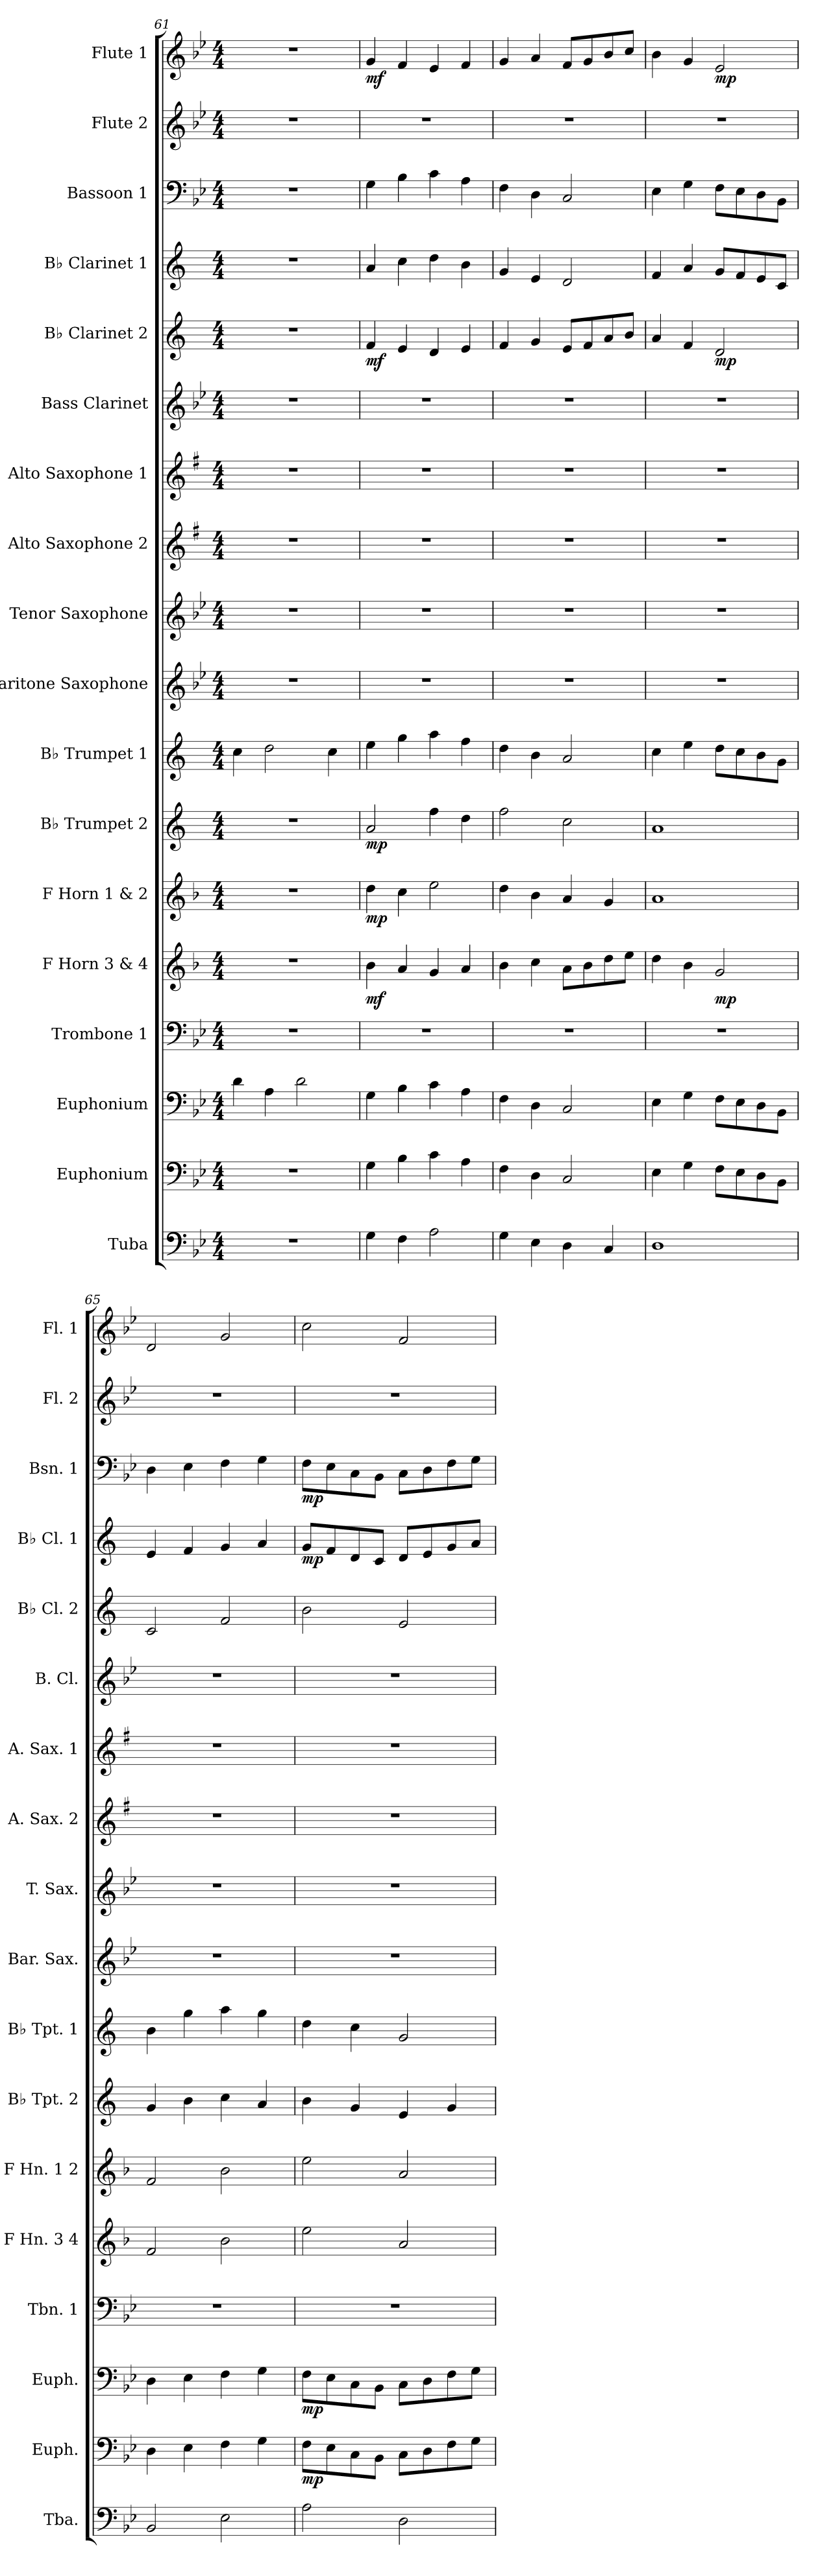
**kern	**kern	**dynam	**kern	**dynam	**kern	**kern	**dynam	**kern	**dynam	**kern	**dynam	**kern	**kern	**kern	**kern	**kern	**kern	**kern	**dynam	**kern	**dynam	**kern	**dynam	**kern	**kern	**dynam
*part18	*part17	*part17	*part16	*part16	*part15	*part14	*part14	*part13	*part13	*part12	*part12	*part11	*part10	*part9	*part8	*part7	*part6	*part5	*part5	*part4	*part4	*part3	*part3	*part2	*part1	*part1
*staff18	*staff17	*staff17	*staff16	*staff16	*staff15	*staff14	*staff14	*staff13	*staff13	*staff12	*staff12	*staff11	*staff10	*staff9	*staff8	*staff7	*staff6	*staff5	*staff5	*staff4	*staff4	*staff3	*staff3	*staff2	*staff1	*staff1
*I"Tuba	*I"Euphonium	*	*I"Euphonium	*	*I"Trombone 1	*I"F Horn 3 &amp; 4	*	*I"F Horn 1 &amp; 2	*	*I"B♭ Trumpet 2	*	*I"B♭ Trumpet 1	*I"Baritone Saxophone	*I"Tenor Saxophone	*I"Alto Saxophone 2	*I"Alto Saxophone 1	*I"Bass Clarinet	*I"B♭ Clarinet 2	*	*I"B♭ Clarinet 1	*	*I"Bassoon 1	*	*I"Flute 2	*I"Flute 1	*
*I'Tba.	*I'Euph.	*	*I'Euph.	*	*I'Tbn. 1	*I'F Hn. 3 4	*	*I'F Hn. 1 2	*	*I'B♭ Tpt. 2	*	*I'B♭ Tpt. 1	*I'Bar. Sax.	*I'T. Sax.	*I'A. Sax. 2	*I'A. Sax. 1	*I'B. Cl.	*I'B♭ Cl. 2	*	*I'B♭ Cl. 1	*	*I'Bsn. 1	*	*I'Fl. 2	*I'Fl. 1	*
*clefF4	*clefF4	*	*clefF4	*	*clefF4	*clefG2	*	*clefG2	*	*clefG2	*	*clefG2	*clefG2	*clefG2	*clefG2	*clefG2	*clefG2	*clefG2	*	*clefG2	*	*clefF4	*	*clefG2	*clefG2	*
*	*	*	*	*	*	*ITrd4c7	*	*ITrd4c7	*	*ITrd1c2	*	*ITrd1c2	*ITrd12c21	*ITrd8c14	*ITrd5c9	*ITrd5c9	*ITrd8c14	*ITrd1c2	*	*ITrd1c2	*	*	*	*	*	*
*k[b-e-]	*k[b-e-]	*	*k[b-e-]	*	*k[b-e-]	*k[b-e-]	*	*k[b-e-]	*	*k[b-e-]	*	*k[b-e-]	*k[b-e-]	*k[b-e-]	*k[b-e-]	*k[b-e-]	*k[b-e-]	*k[b-e-]	*	*k[b-e-]	*	*k[b-e-]	*	*k[b-e-]	*k[b-e-]	*
*M4/4	*M4/4	*	*M4/4	*	*M4/4	*M4/4	*	*M4/4	*	*M4/4	*	*M4/4	*M4/4	*M4/4	*M4/4	*M4/4	*M4/4	*M4/4	*	*M4/4	*	*M4/4	*	*M4/4	*M4/4	*
=61	=61	=61	=61	=61	=61	=61	=61	=61	=61	=61	=61	=61	=61	=61	=61	=61	=61	=61	=61	=61	=61	=61	=61	=61	=61	=61
1r	1r	.	4d\	.	1r	1r	.	1r	.	1r	.	4b-\	1r	1r	1r	1r	1r	1r	.	1r	.	1r	.	1r	1r	.
.	.	.	4A\	.	.	.	.	.	.	.	.	2cc\	.	.	.	.	.	.	.	.	.	.	.	.	.	.
.	.	.	2d\	.	.	.	.	.	.	.	.	.	.	.	.	.	.	.	.	.	.	.	.	.	.	.
.	.	.	.	.	.	.	.	.	.	.	.	4b-\	.	.	.	.	.	.	.	.	.	.	.	.	.	.
=62	=62	=62	=62	=62	=62	=62	=62	=62	=62	=62	=62	=62	=62	=62	=62	=62	=62	=62	=62	=62	=62	=62	=62	=62	=62	=62
!	!	!	!	!	!	!	!LO:DY:b	!	!LO:DY:b	!	!LO:DY:b	!	!	!	!	!	!	!	!LO:DY:b	!	!	!	!	!	!	!LO:DY:b
4G\	4G\	.	4G\	.	1r	4e-\	mf	4g\	mp	2g/	mp	4dd\	1r	1r	1r	1r	1r	4e-/	mf	4g/	.	4G\	.	1r	4g/	mf
4F\	4B-\	.	4B-\	.	.	4d/	.	4f\	.	.	.	4ff\	.	.	.	.	.	4d/	.	4b-\	.	4B-\	.	.	4f/	.
2A\	4c\	.	4c\	.	.	4c/	.	2a\	.	4ee-\	.	4gg\	.	.	.	.	.	4c/	.	4cc\	.	4c\	.	.	4e-/	.
.	4A\	.	4A\	.	.	4d/	.	.	.	4cc\	.	4ee-\	.	.	.	.	.	4d/	.	4a\	.	4A\	.	.	4f/	.
=63	=63	=63	=63	=63	=63	=63	=63	=63	=63	=63	=63	=63	=63	=63	=63	=63	=63	=63	=63	=63	=63	=63	=63	=63	=63	=63
4G\	4F\	.	4F\	.	1r	4e-\	.	4g\	.	2ee-\	.	4cc\	1r	1r	1r	1r	1r	4e-/	.	4f/	.	4F\	.	1r	4g/	.
4E-\	4D\	.	4D\	.	.	4f\	.	4e-\	.	.	.	4a\	.	.	.	.	.	4f/	.	4d/	.	4D\	.	.	4a/	.
4D\	2C/	.	2C/	.	.	8d\L	.	4d/	.	2b-\	.	2g/	.	.	.	.	.	8d/L	.	2c/	.	2C/	.	.	8f/L	.
.	.	.	.	.	.	8e-\	.	.	.	.	.	.	.	.	.	.	.	8e-/	.	.	.	.	.	.	8g/	.
4C/	.	.	.	.	.	8g\	.	4c/	.	.	.	.	.	.	.	.	.	8g/	.	.	.	.	.	.	8b-/	.
.	.	.	.	.	.	8a\J	.	.	.	.	.	.	.	.	.	.	.	8a/J	.	.	.	.	.	.	8cc/J	.
=64	=64	=64	=64	=64	=64	=64	=64	=64	=64	=64	=64	=64	=64	=64	=64	=64	=64	=64	=64	=64	=64	=64	=64	=64	=64	=64
1D	4E-\	.	4E-\	.	1r	4g\	.	1d	.	1g	.	4b-\	1r	1r	1r	1r	1r	4g/	.	4e-/	.	4E-\	.	1r	4b-\	.
.	4G\	.	4G\	.	.	4e-\	.	.	.	.	.	4dd\	.	.	.	.	.	4e-/	.	4g/	.	4G\	.	.	4g/	.
!	!	!	!	!	!	!	!LO:DY:b	!	!	!	!	!	!	!	!	!	!	!	!LO:DY:b	!	!	!	!	!	!	!LO:DY:b
.	8F\L	.	8F\L	.	.	2c/	mp	.	.	.	.	8cc\L	.	.	.	.	.	2c/	mp	8f/L	.	8F\L	.	.	2e-/	mp
.	8E-\	.	8E-\	.	.	.	.	.	.	.	.	8b-\	.	.	.	.	.	.	.	8e-/	.	8E-\	.	.	.	.
.	8D\	.	8D\	.	.	.	.	.	.	.	.	8a\	.	.	.	.	.	.	.	8d/	.	8D\	.	.	.	.
.	8BB-\J	.	8BB-\J	.	.	.	.	.	.	.	.	8f\J	.	.	.	.	.	.	.	8B-/J	.	8BB-\J	.	.	.	.
=65	=65	=65	=65	=65	=65	=65	=65	=65	=65	=65	=65	=65	=65	=65	=65	=65	=65	=65	=65	=65	=65	=65	=65	=65	=65	=65
2BB-/	4D\	.	4D\	.	1r	2B-/	.	2B-/	.	4f/	.	4a\	1r	1r	1r	1r	1r	2B-/	.	4d/	.	4D\	.	1r	2d/	.
.	4E-\	.	4E-\	.	.	.	.	.	.	4a\	.	4ff\	.	.	.	.	.	.	.	4e-/	.	4E-\	.	.	.	.
2E-\	4F\	.	4F\	.	.	2e-\	.	2e-\	.	4b-\	.	4gg\	.	.	.	.	.	2e-/	.	4f/	.	4F\	.	.	2g/	.
.	4G\	.	4G\	.	.	.	.	.	.	4g/	.	4ff\	.	.	.	.	.	.	.	4g/	.	4G\	.	.	.	.
=66	=66	=66	=66	=66	=66	=66	=66	=66	=66	=66	=66	=66	=66	=66	=66	=66	=66	=66	=66	=66	=66	=66	=66	=66	=66	=66
!	!	!LO:DY:b	!	!LO:DY:b	!	!	!	!	!	!	!	!	!	!	!	!	!	!	!	!	!LO:DY:b	!	!LO:DY:b	!	!	!
2A\	8F\L	mp	8F\L	mp	1r	2a\	.	2a\	.	4a\	.	4cc\	1r	1r	1r	1r	1r	2a\	.	8f/L	mp	8F\L	mp	1r	2cc\	.
.	8E-\	.	8E-\	.	.	.	.	.	.	.	.	.	.	.	.	.	.	.	.	8e-/	.	8E-\	.	.	.	.
.	8C\	.	8C\	.	.	.	.	.	.	4f/	.	4b-\	.	.	.	.	.	.	.	8c/	.	8C\	.	.	.	.
.	8BB-\J	.	8BB-\J	.	.	.	.	.	.	.	.	.	.	.	.	.	.	.	.	8B-/J	.	8BB-\J	.	.	.	.
2D\	8C\L	.	8C\L	.	.	2d/	.	2d/	.	4d/	.	2f/	.	.	.	.	.	2d/	.	8c/L	.	8C\L	.	.	2f/	.
.	8D\	.	8D\	.	.	.	.	.	.	.	.	.	.	.	.	.	.	.	.	8d/	.	8D\	.	.	.	.
.	8F\	.	8F\	.	.	.	.	.	.	4f/	.	.	.	.	.	.	.	.	.	8f/	.	8F\	.	.	.	.
.	8G\J	.	8G\J	.	.	.	.	.	.	.	.	.	.	.	.	.	.	.	.	8g/J	.	8G\J	.	.	.	.
=	=	=	=	=	=	=	=	=	=	=	=	=	=	=	=	=	=	=	=	=	=	=	=	=	=	=
*-	*-	*-	*-	*-	*-	*-	*-	*-	*-	*-	*-	*-	*-	*-	*-	*-	*-	*-	*-	*-	*-	*-	*-	*-	*-	*-
